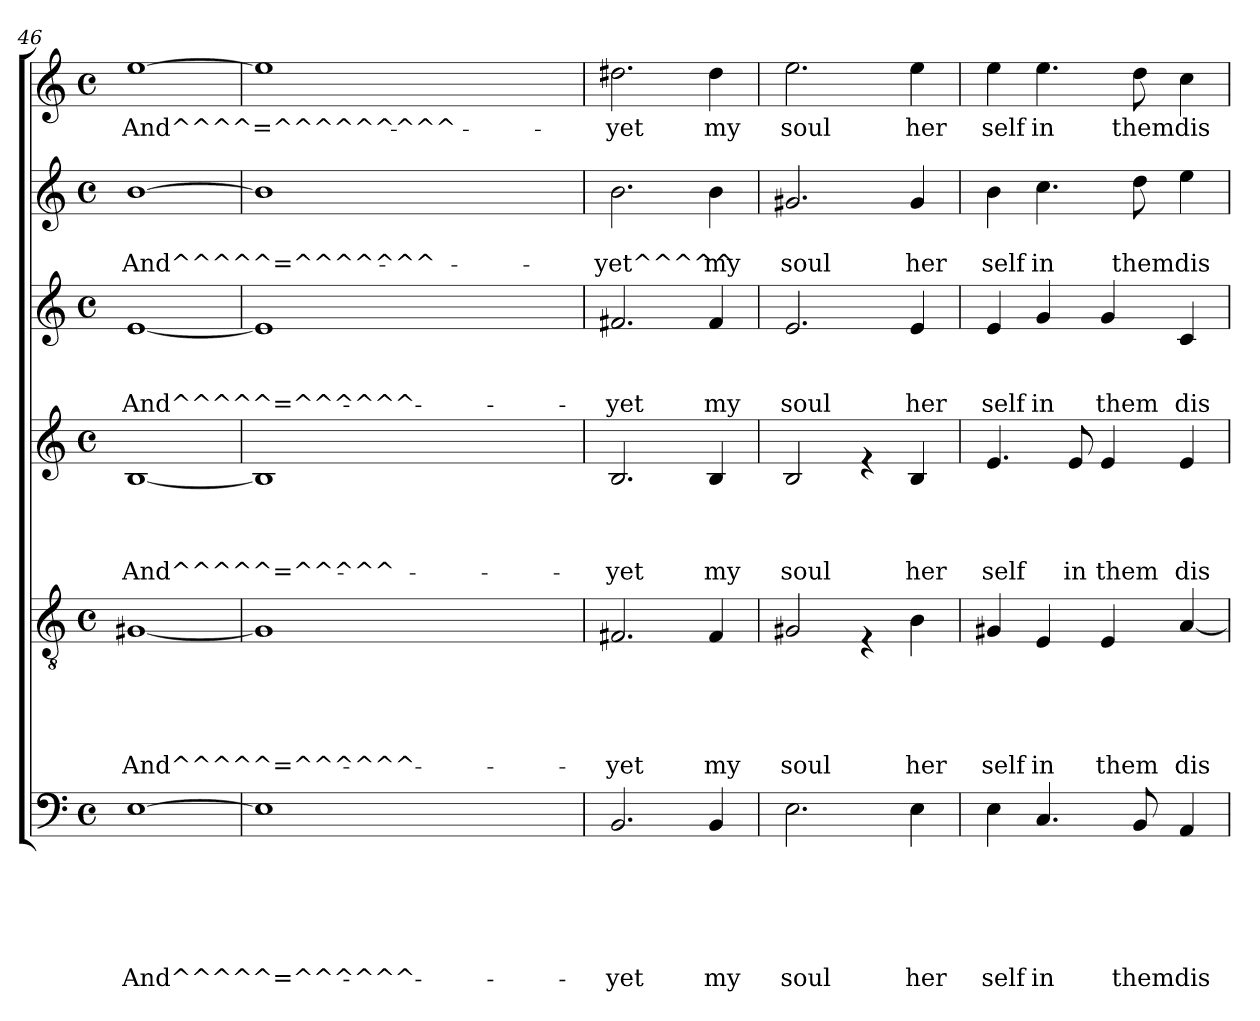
**kern	**text	**text	**text	**text	**text	**text	**kern	**text	**text	**text	**text	**text	**kern	**text	**text	**text	**text	**kern	**text	**text	**text	**kern	**text	**text	**kern	**text
*part6	*part6	*part6	*part6	*part6	*part6	*part6	*part5	*part5	*part5	*part5	*part5	*part5	*part4	*part4	*part4	*part4	*part4	*part3	*part3	*part3	*part3	*part2	*part2	*part2	*part1	*part1
*staff6	*staff6	*staff6	*staff6	*staff6	*staff6	*staff6	*staff5	*staff5	*staff5	*staff5	*staff5	*staff5	*staff4	*staff4	*staff4	*staff4	*staff4	*staff3	*staff3	*staff3	*staff3	*staff2	*staff2	*staff2	*staff1	*staff1
*clefF4	*	*	*	*	*	*	*clefGv2	*	*	*	*	*	*clefG2	*	*	*	*	*clefG2	*	*	*	*clefG2	*	*	*clefG2	*
*k[]	*	*	*	*	*	*	*k[]	*	*	*	*	*	*k[]	*	*	*	*	*k[]	*	*	*	*k[]	*	*	*k[]	*
*C:	*	*	*	*	*	*	*C:	*	*	*	*	*	*C:	*	*	*	*	*C:	*	*	*	*C:	*	*	*C:	*
*M4/4	*	*	*	*	*	*	*M4/4	*	*	*	*	*	*M4/4	*	*	*	*	*M4/4	*	*	*	*M4/4	*	*	*M4/4	*
*met(c)	*	*	*	*	*	*	*met(c)	*	*	*	*	*	*met(c)	*	*	*	*	*met(c)	*	*	*	*met(c)	*	*	*met(c)	*
=46	=46	=46	=46	=46	=46	=46	=46	=46	=46	=46	=46	=46	=46	=46	=46	=46	=46	=46	=46	=46	=46	=46	=46	=46	=46	=46
!	!	!	!	!	!	!LO:LY:b	!	!	!	!	!	!LO:LY:b	!	!	!	!	!LO:LY:b	!	!	!	!LO:LY:b	!	!	!LO:LY:b	!	!LO:LY:b
[>1E	.	.	.	.	.	And^^^^^=^^^^^^-	[<1G#X	.	.	.	.	And^^^^^=^^^^^^-	[<1B	.	.	.	And^^^^^=^^^^^-	[<1e	.	.	And^^^^^=^^^^^^-	[>1b	.	And^^^^^=^^^^^^^-	[>1ee	And^^^^=^^^^^^^^^-
=47	=47	=47	=47	=47	=47	=47	=47	=47	=47	=47	=47	=47	=47	=47	=47	=47	=47	=47	=47	=47	=47	=47	=47	=47	=47	=47
1E]	.	.	.	.	.	.	1G#]	.	.	.	.	.	1B]	.	.	.	.	1e]	.	.	.	1b]	.	.	1ee]	.
=48	=48	=48	=48	=48	=48	=48	=48	=48	=48	=48	=48	=48	=48	=48	=48	=48	=48	=48	=48	=48	=48	=48	=48	=48	=48	=48
!	!	!	!	!	!	!LO:LY:b	!	!	!	!	!	!LO:LY:b	!	!	!	!	!LO:LY:b	!	!	!	!LO:LY:b	!	!	!LO:LY:b	!	!LO:LY:b
2.BB/	.	.	.	.	.	-yet	2.F#X/	.	.	.	.	-yet	2.B/	.	.	.	-yet	2.f#X/	.	.	-yet	2.b\	.	-yet^^^^^	2.dd#X\	-yet
!	!	!	!	!	!	!LO:LY:b	!	!	!	!	!	!LO:LY:b	!	!	!	!	!LO:LY:b	!	!	!	!LO:LY:b	!	!	!LO:LY:b	!	!LO:LY:b
4BB/	.	.	.	.	.	my	4F#/	.	.	.	.	my	4B/	.	.	.	my	4f#/	.	.	my	4b\	.	my	4dd#\	my
=49	=49	=49	=49	=49	=49	=49	=49	=49	=49	=49	=49	=49	=49	=49	=49	=49	=49	=49	=49	=49	=49	=49	=49	=49	=49	=49
!	!	!	!	!	!	!LO:LY:b	!	!	!	!	!	!LO:LY:b	!	!	!	!	!LO:LY:b	!	!	!	!LO:LY:b	!	!	!LO:LY:b	!	!LO:LY:b
2.E\	.	.	.	.	.	soul	2G#X/	.	.	.	.	soul	2B/	.	.	.	soul	2.e/	.	.	soul	2.g#X/	.	soul	2.ee\	soul
.	.	.	.	.	.	.	4rE	.	.	.	.	.	4re	.	.	.	.	.	.	.	.	.	.	.	.	.
!	!	!	!	!	!	!LO:LY:b	!	!	!	!	!	!LO:LY:b	!	!	!	!	!LO:LY:b	!	!	!	!LO:LY:b	!	!	!LO:LY:b	!	!LO:LY:b
4E\	.	.	.	.	.	her	4B\	.	.	.	.	her	4B/	.	.	.	her	4e/	.	.	her	4g#/	.	her	4ee\	her
!!LO:LB:g=z
=50	=50	=50	=50	=50	=50	=50	=50	=50	=50	=50	=50	=50	=50	=50	=50	=50	=50	=50	=50	=50	=50	=50	=50	=50	=50	=50
!	!	!	!	!	!	!LO:LY:b	!	!	!	!	!	!LO:LY:b	!	!	!	!	!LO:LY:b	!	!	!	!LO:LY:b	!	!	!LO:LY:b	!	!LO:LY:b
4E\	.	.	.	.	.	self	4G#X/	.	.	.	.	self	4.e/	.	.	.	self	4e/	.	.	self	4b\	.	self	4ee\	self
!	!	!	!	!	!	!LO:LY:b	!	!	!	!	!	!LO:LY:b	!	!	!	!	!	!	!	!	!LO:LY:b	!	!	!LO:LY:b	!	!LO:LY:b
4.C/	.	.	.	.	.	in	4E/	.	.	.	.	in	.	.	.	.	.	4g/	.	.	in	4.cc\	.	in	4.ee\	in
!	!	!	!	!	!	!	!	!	!	!	!	!	!	!	!	!	!LO:LY:b	!	!	!	!	!	!	!	!	!
.	.	.	.	.	.	.	.	.	.	.	.	.	8e/	.	.	.	in	.	.	.	.	.	.	.	.	.
!	!	!	!	!	!	!	!	!	!	!	!	!LO:LY:b	!	!	!	!	!LO:LY:b	!	!	!	!LO:LY:b	!	!	!	!	!
.	.	.	.	.	.	.	4E/	.	.	.	.	them	4e/	.	.	.	them	4g/	.	.	them	.	.	.	.	.
!	!	!	!	!	!	!LO:LY:b	!	!	!	!	!	!	!	!	!	!	!	!	!	!	!	!	!	!LO:LY:b	!	!LO:LY:b
8BB/	.	.	.	.	.	them	.	.	.	.	.	.	.	.	.	.	.	.	.	.	.	8dd\	.	them	8dd\	them
!	!	!	!	!	!	!LO:LY:b	!	!	!	!	!	!LO:LY:b	!	!	!	!	!LO:LY:b	!	!	!	!LO:LY:b	!	!	!LO:LY:b	!	!LO:LY:b
4AA/	.	.	.	.	.	dis-	[<4A/	.	.	.	.	dis-	4e/	.	.	.	dis-	4c/	.	.	dis-	4ee\	.	dis-	4cc\	dis-
=	=	=	=	=	=	=	=	=	=	=	=	=	=	=	=	=	=	=	=	=	=	=	=	=	=	=
*-	*-	*-	*-	*-	*-	*-	*-	*-	*-	*-	*-	*-	*-	*-	*-	*-	*-	*-	*-	*-	*-	*-	*-	*-	*-	*-
